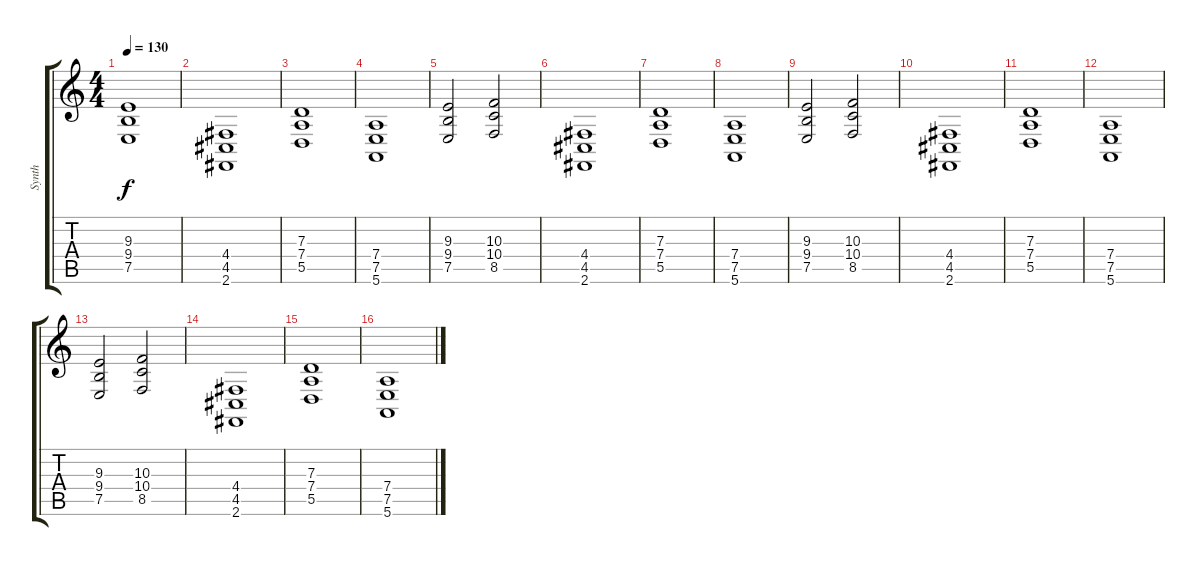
\track ("Synth" "Synth") {instrument synthstrings1}
\staff {score tabs}
\tuning (E4 B3 G3 D3 A2 E2) {hide}
\ts (4 4)
\tempo 130
\clef g2
\ks c
(9.3 9.4 7.5).1{dy f} |
(4.4 4.5 2.6).1 |
(7.3 7.4 5.5).1 |
(7.4 7.5 5.6).1 |
(9.3 9.4 7.5).2 (10.3 10.4 8.5).2 |
(4.4 4.5 2.6).1 |
(7.3 7.4 5.5).1 |
(7.4 7.5 5.6).1 |
(9.3 9.4 7.5).2 (10.3 10.4 8.5).2 |
(4.4 4.5 2.6).1 |
(7.3 7.4 5.5).1 |
(7.4 7.5 5.6).1 |
(9.3 9.4 7.5).2 (10.3 10.4 8.5).2 |
(4.4 4.5 2.6).1 |
(7.3 7.4 5.5).1 |
(7.4 7.5 5.6).1
